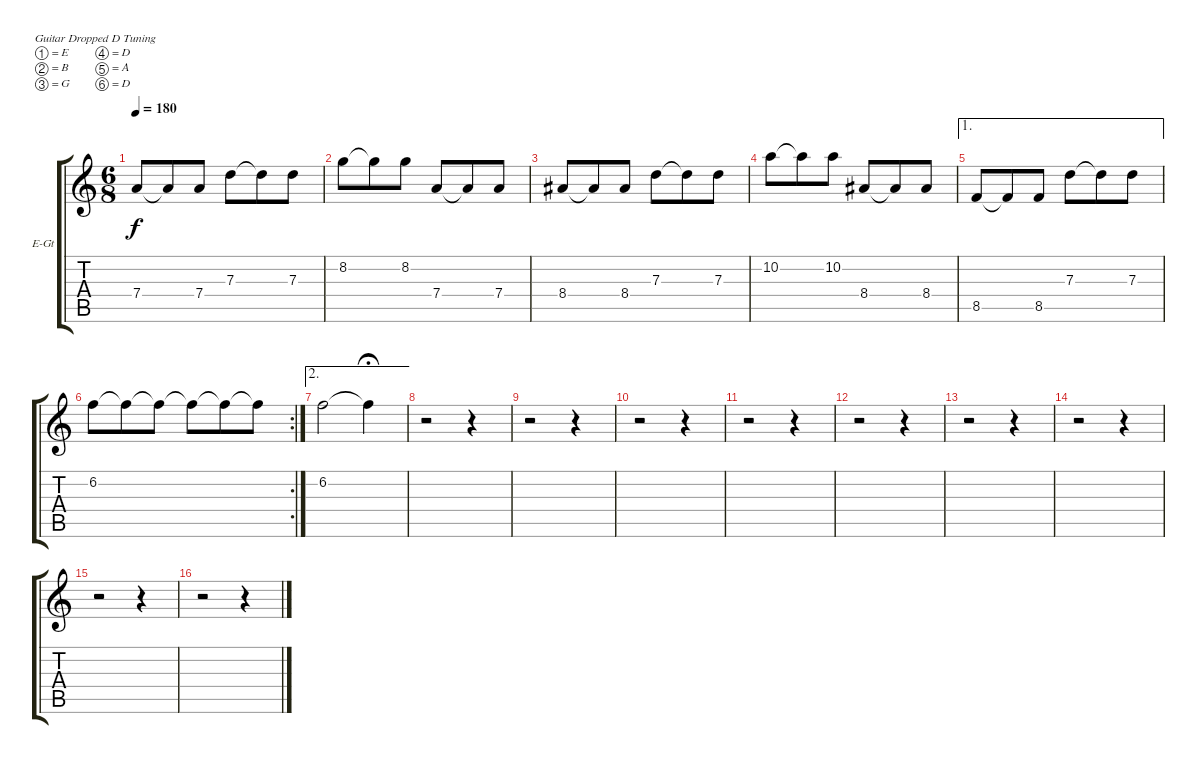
\defaultSystemsLayout 4
\bracketExtendMode groupsimilarinstruments
\firstSystemTrackNameOrientation horizontal
\otherSystemsTrackNameOrientation horizontal
\track ("Lead Guitar" "E-Gt") {instrument overdrivenguitar}
\staff {score tabs}
\tuning (E4 B3 G3 D3 A2 D2)
\ts (6 8)
\tempo 180
\clef g2
\ks c
7.4.8{dy f} 7.4{t}.8 7.4.8 7.3.8 7.3{t}.8 7.3.8 |
8.2.8 8.2{t}.8 8.2.8 7.4.8 7.4{t}.8 7.4.8 |
8.4.8 8.4{t}.8 8.4.8 7.3.8 7.3{t}.8 7.3.8 |
10.2.8 10.2{t}.8 10.2.8 8.4.8 8.4{t}.8 8.4.8 |
\ae 1
8.5.8 8.5{t}.8 8.5.8 7.3.8 7.3{t}.8 7.3.8 |
\rc 2
6.2.8 6.2{t}.8 6.2{t}.8 6.2{t}.8 6.2{t}.8 6.2{t}.8 |
\ae 2
6.2.2 6.2{t}.4{fermata (medium 1)} |
r.2 r.4 |
r.2 r.4 |
r.2 r.4 |
r.2 r.4 |
r.2 r.4 |
r.2 r.4 |
r.2 r.4 |
r.2 r.4 |
r.2 r.4
